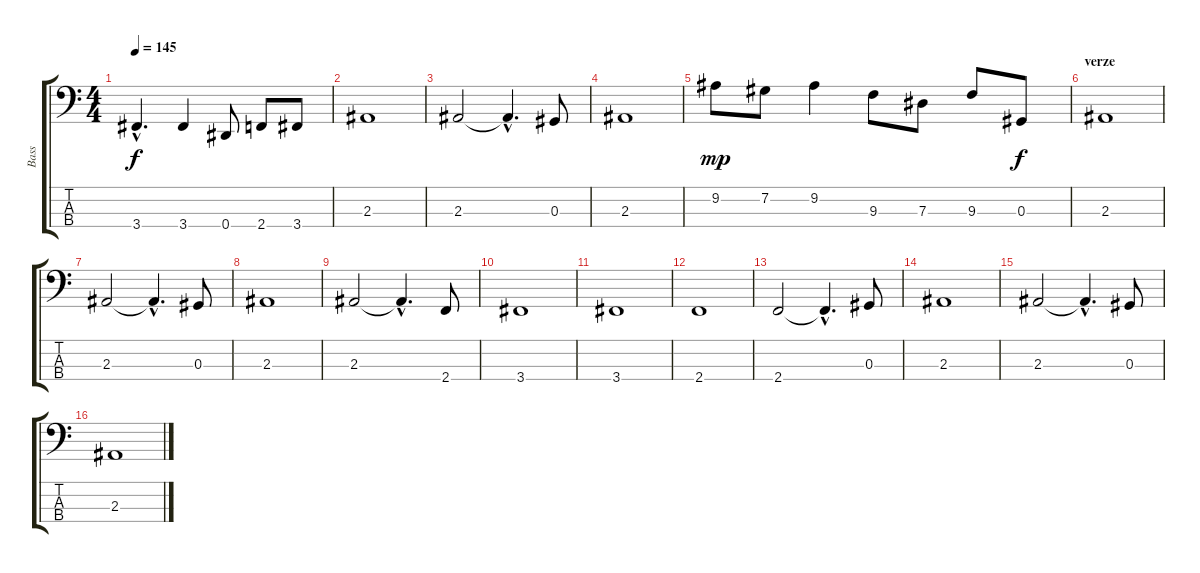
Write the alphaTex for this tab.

\track ("Bass" "Bass") {instrument electricbasspick}
\staff {score tabs}
\tuning (Gb2 Db2 Ab1 Eb1) {hide}
\ts (4 4)
\tempo 145
\clef f4
\ks c
3.4{hac}.4{d dy f} 3.4.4 0.4.8 2.4.8 3.4.8 |
2.3.1 |
2.3.2 2.3{hac t}.4{d} 0.3.8 |
2.3.1 |
9.2.8{dy mp} 7.2.8 9.2.4 9.3.8 7.3.8 9.3.8 0.3.8{dy f} |
\section ("" "verze")
2.3.1 |
2.3.2 2.3{hac t}.4{d} 0.3.8 |
2.3.1 |
2.3.2 2.3{hac t}.4{d} 2.4.8 |
3.4.1 |
3.4.1 |
2.4.1 |
2.4.2 2.4{hac t}.4{d} 0.3.8 |
2.3.1 |
2.3.2 2.3{hac t}.4{d} 0.3.8 |
2.3.1
